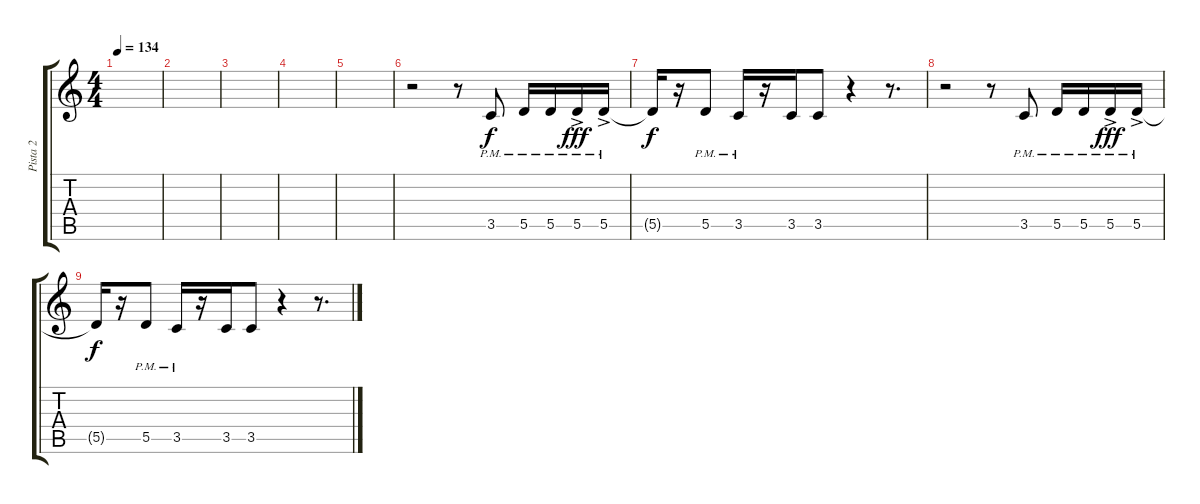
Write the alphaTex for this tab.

\track ("Pista 2" "Pista 2") {instrument electricguitarjazz}
\staff {score tabs}
\tuning (E4 B3 G3 D3 A2 E2) {hide}
\ts (4 4)
\tempo 134
\clef g2
\ks c
|
|
|
|
|
r.2 r.8 3.5{pm}.8 5.5{pm}.16 5.5{pm}.16 5.5{ac pm}.16{dy fff} 5.5{ac pm}.16 |
5.5{t}.16{dy f} r.16 5.5{pm}.8 3.5{pm}.16 r.16 3.5.16 3.5.8 r.4 r.8{d} |
r.2 r.8 3.5{pm}.8 5.5{pm}.16 5.5{pm}.16 5.5{ac pm}.16{dy fff} 5.5{ac pm}.16 |
5.5{t}.16{dy f} r.16 5.5{pm}.8 3.5{pm}.16 r.16 3.5.16 3.5.8 r.4 r.8{d}
